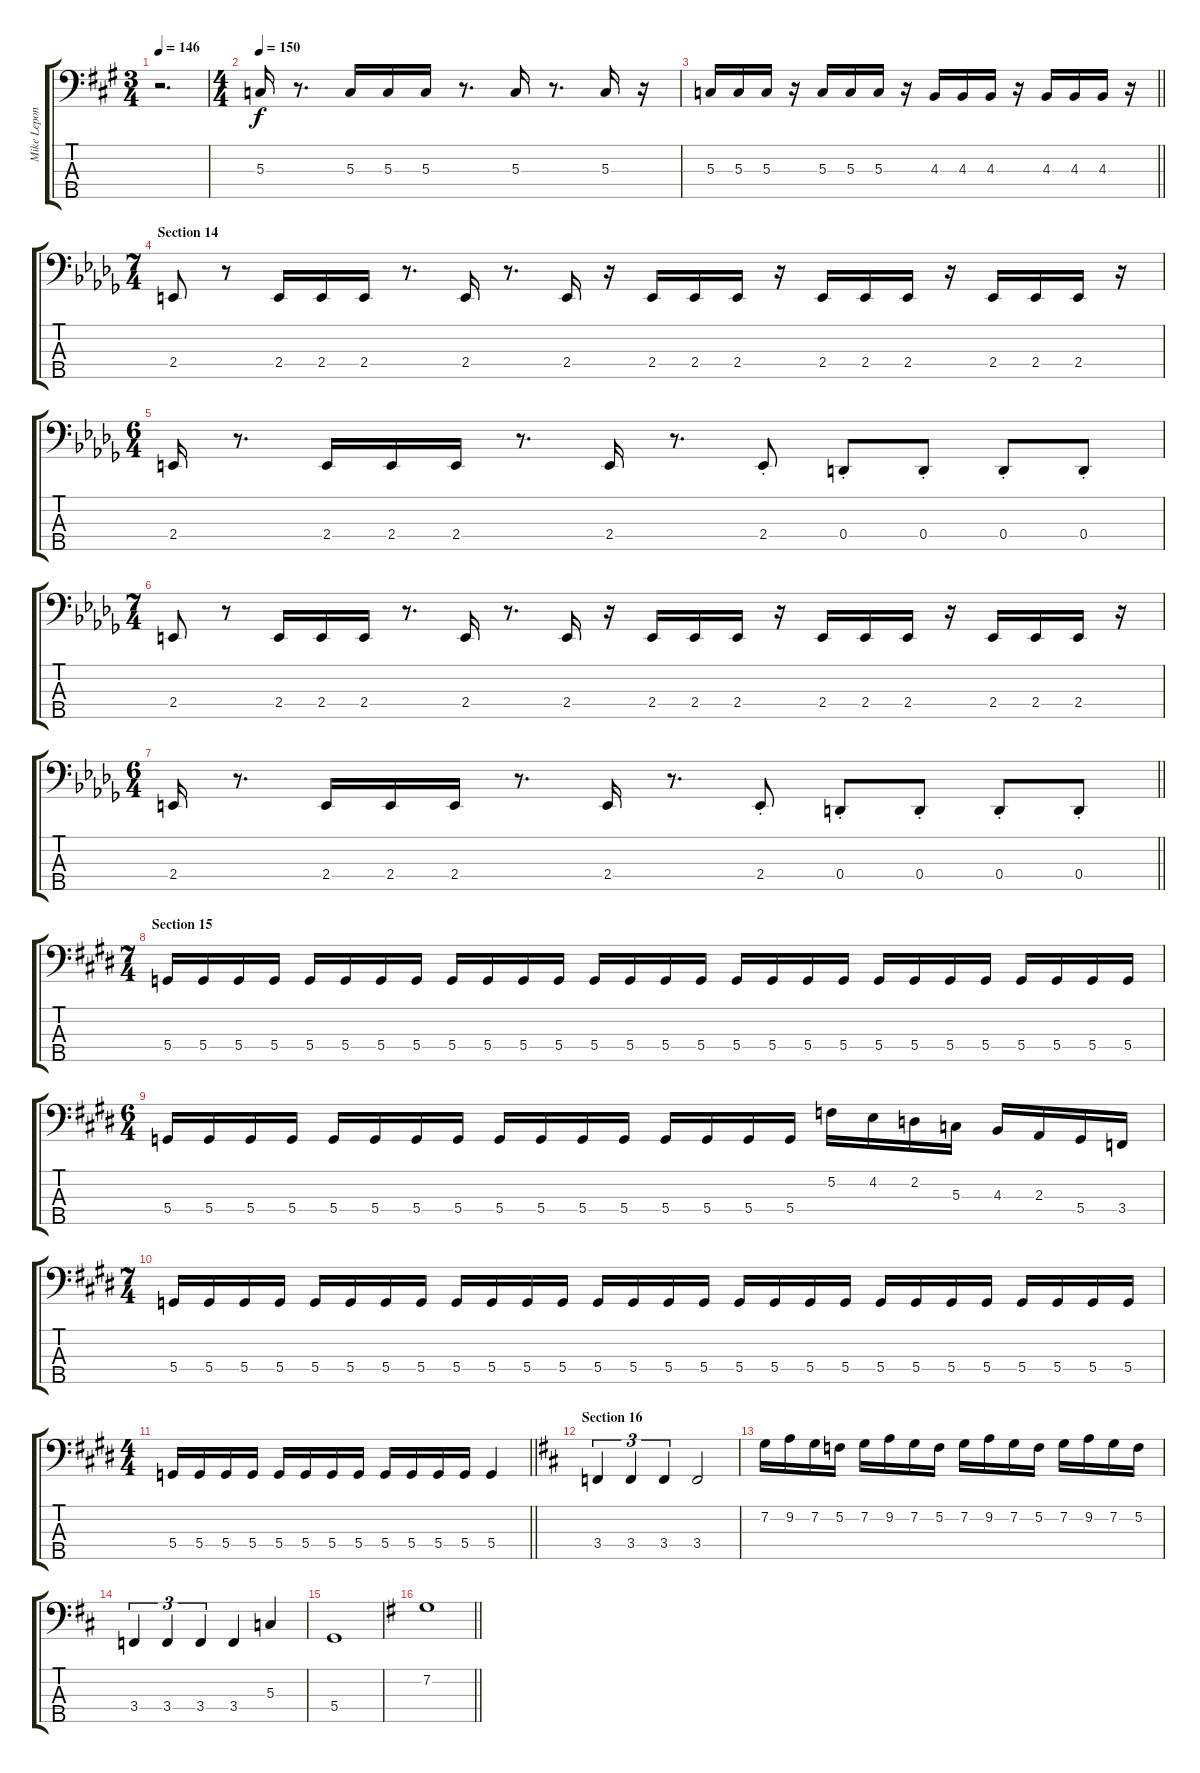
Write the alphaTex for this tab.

\track ("Mike Lepond (bass)" "Mike Lepon") {instrument electricbassfinger}
\staff {score tabs}
\tuning (F2 C2 G1 D1 A0) {hide}
\ts (3 4)
\tempo 146
\clef f4
\ks f#minor
r.2{d dy f} |
\ts (4 4)
\tempo 150
5.3.16 r.8{d} 5.3.16 5.3.16 5.3.16 r.8{d} 5.3.16 r.8{d} 5.3.16 r.16 |
\barLineRight lightlight
5.3.16 5.3.16 5.3.16 r.16 5.3.16 5.3.16 5.3.16 r.16 4.3.16 4.3.16 4.3.16 r.16 4.3.16 4.3.16 4.3.16 r.16 |
\ts (7 4)
\section ("" "Section 14")
\ks bbminor
2.4.8{volume 16 balance 8} r.8 2.4.16 2.4.16 2.4.16 r.8{d} 2.4.16 r.8{d} 2.4.16 r.16 2.4.16 2.4.16 2.4.16 r.16 2.4.16 2.4.16 2.4.16 r.16 2.4.16 2.4.16 2.4.16 r.16 |
\ts (6 4)
2.4.16 r.8{d} 2.4.16 2.4.16 2.4.16 r.8{d} 2.4.16 r.8{d} 2.4{st}.8 0.4{st}.8 0.4{st}.8 0.4{st}.8 0.4{st}.8 |
\ts (7 4)
2.4.8{volume 16 balance 8} r.8 2.4.16 2.4.16 2.4.16 r.8{d} 2.4.16 r.8{d} 2.4.16 r.16 2.4.16 2.4.16 2.4.16 r.16 2.4.16 2.4.16 2.4.16 r.16 2.4.16 2.4.16 2.4.16 r.16 |
\ts (6 4)
\barLineRight lightlight
2.4.16 r.8{d} 2.4.16 2.4.16 2.4.16 r.8{d} 2.4.16 r.8{d} 2.4{st}.8 0.4{st}.8 0.4{st}.8 0.4{st}.8 0.4{st}.8 |
\ts (7 4)
\section ("" "Section 15")
\ks c#minor
5.4.16{volume 16 balance 8} 5.4.16 5.4.16 5.4.16 5.4.16 5.4.16 5.4.16 5.4.16 5.4.16 5.4.16 5.4.16 5.4.16 5.4.16 5.4.16 5.4.16 5.4.16 5.4.16 5.4.16 5.4.16 5.4.16 5.4.16 5.4.16 5.4.16 5.4.16 5.4.16 5.4.16 5.4.16 5.4.16 |
\ts (6 4)
5.4.16 5.4.16 5.4.16 5.4.16 5.4.16 5.4.16 5.4.16 5.4.16 5.4.16 5.4.16 5.4.16 5.4.16 5.4.16 5.4.16 5.4.16 5.4.16 5.2.16 4.2.16 2.2.16 5.3.16 4.3.16 2.3.16 5.4.16 3.4.16 |
\ts (7 4)
5.4.16{volume 16 balance 8} 5.4.16 5.4.16 5.4.16 5.4.16 5.4.16 5.4.16 5.4.16 5.4.16 5.4.16 5.4.16 5.4.16 5.4.16 5.4.16 5.4.16 5.4.16 5.4.16 5.4.16 5.4.16 5.4.16 5.4.16 5.4.16 5.4.16 5.4.16 5.4.16 5.4.16 5.4.16 5.4.16 |
\ts (4 4)
\barLineRight lightlight
5.4.16 5.4.16 5.4.16 5.4.16 5.4.16 5.4.16 5.4.16 5.4.16 5.4.16 5.4.16 5.4.16 5.4.16 5.4.4 |
\section ("" "Section 16")
\ks bminor
3.4.4{tu (3 2)} 3.4.4{tu (3 2)} 3.4.4{tu (3 2)} 3.4.2 |
7.2.16 9.2.16 7.2.16 5.2.16 7.2.16 9.2.16 7.2.16 5.2.16 7.2.16 9.2.16 7.2.16 5.2.16 7.2.16 9.2.16 7.2.16 5.2.16 |
3.4.4{tu (3 2)} 3.4.4{tu (3 2)} 3.4.4{tu (3 2)} 3.4.4 5.3.4 |
5.4.1 |
\barLineRight lightlight
\ks eminor
7.2.1
